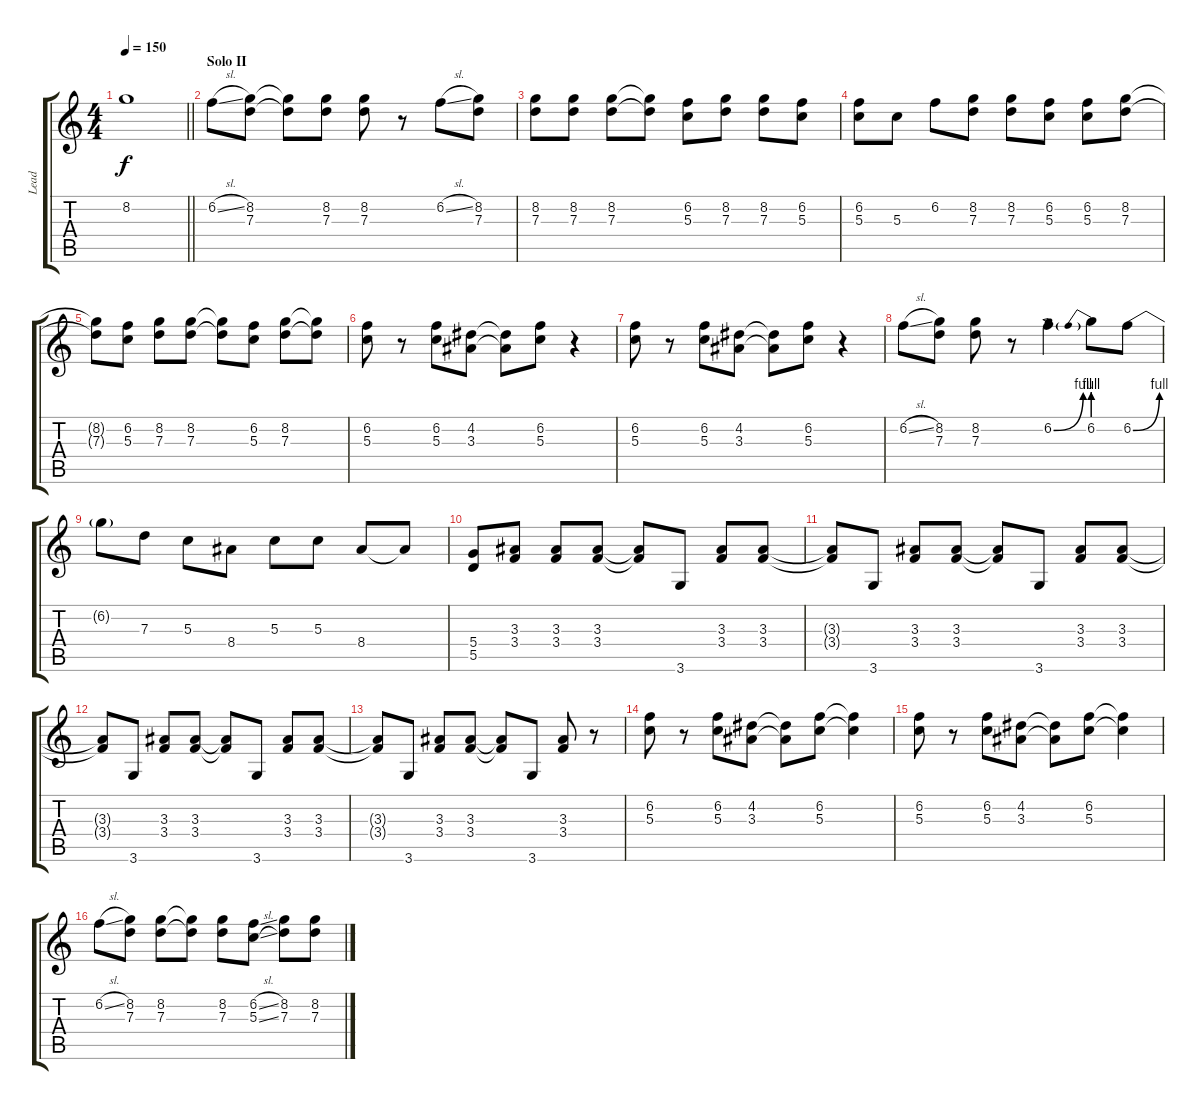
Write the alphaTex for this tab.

\track ("Lead" "Lead") {instrument overdrivenguitar}
\staff {score tabs}
\tuning (E4 B3 G3 D3 A2 E2) {hide}
\ts (4 4)
\tempo 150
\clef g2
\barLineRight lightlight
\ks c
8.2{t}.1{dy f} |
\section ("" "Solo II")
6.2{sl}.8 (8.2 7.3).8 (8.2{t} 7.3{t}).8 (8.2 7.3).8 (8.2 7.3).8 r.8 6.2{sl}.8 (8.2 7.3).8 |
(8.2 7.3).8 (8.2 7.3).8 (8.2 7.3).8 (8.2{t} 7.3{t}).8 (6.2 5.3).8 (8.2 7.3).8 (8.2 7.3).8 (6.2 5.3).8 |
(6.2 5.3).8 5.3.8 6.2.8 (8.2 7.3).8 (8.2 7.3).8 (6.2 5.3).8 (6.2 5.3).8 (8.2 7.3).8 |
(8.2{t} 7.3{t}).8 (6.2 5.3).8 (8.2 7.3).8 (8.2 7.3).8 (8.2{t} 7.3{t}).8 (6.2 5.3).8 (8.2 7.3).8 (8.2{t} 7.3{t}).8 |
(6.2 5.3).8 r.8 (6.2 5.3).8 (4.2 3.3).8 (4.2{t} 3.3{t}).8 (6.2 5.3).8 r.4 |
(6.2 5.3).8 r.8 (6.2 5.3).8 (4.2 3.3).8 (4.2{t} 3.3{t}).8 (6.2 5.3).8 r.4 |
6.2{sl}.8 (8.2 7.3).8 (8.2 7.3).8 r.8 6.2{be (bend 0 0 60 4)}.4 6.2{be (prebend 0 4 60 4)}.8 6.2{be (bend 0 0 60 4)}.8 |
6.2{t}.8 7.3.8 5.3.8 8.4.8 5.3.8 5.3.8 8.4.8 8.4{t}.8 |
(5.4 5.5).8 (3.3 3.4).8 (3.3 3.4).8 (3.3 3.4).8 (3.3{t} 3.4{t}).8 3.6.8 (3.3 3.4).8 (3.3 3.4).8 |
(3.3{t} 3.4{t}).8 3.6.8 (3.3 3.4).8 (3.3 3.4).8 (3.3{t} 3.4{t}).8 3.6.8 (3.3 3.4).8 (3.3 3.4).8 |
(3.3{t} 3.4{t}).8 3.6.8 (3.3 3.4).8 (3.3 3.4).8 (3.3{t} 3.4{t}).8 3.6.8 (3.3 3.4).8 (3.3 3.4).8 |
(3.3{t} 3.4{t}).8 3.6.8 (3.3 3.4).8 (3.3 3.4).8 (3.3{t} 3.4{t}).8 3.6.8 (3.3 3.4).8 r.8 |
(6.2 5.3).8 r.8 (6.2 5.3).8 (4.2 3.3).8 (4.2{t} 3.3{t}).8 (6.2 5.3).8 (6.2{t} 5.3{t}).4 |
(6.2 5.3).8 r.8 (6.2 5.3).8 (4.2 3.3).8 (4.2{t} 3.3{t}).8 (6.2 5.3).8 (6.2{t} 5.3{t}).4 |
6.2{sl}.8 (8.2 7.3).8 (8.2 7.3).8 (8.2{t} 7.3{t}).8 (8.2 7.3).8 (6.2{sl} 5.3{sl}).8 (8.2 7.3).8 (8.2 7.3).8
